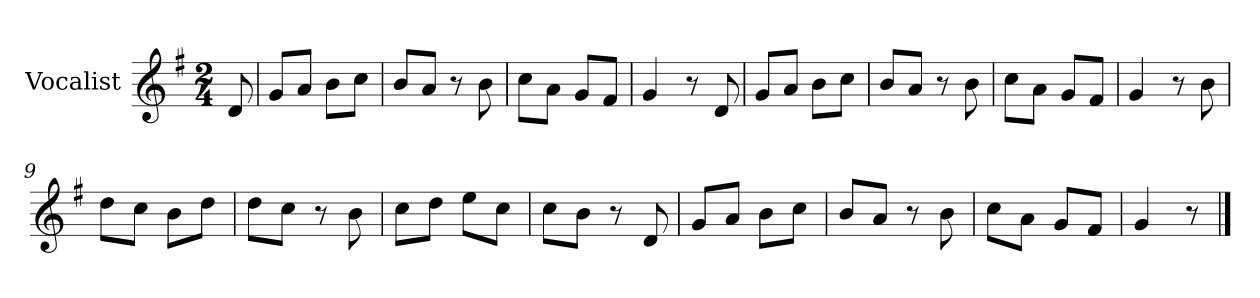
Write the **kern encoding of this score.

**kern
*part1
*staff1
*I"Vocalist
*k[f#]
*G:
*M2/4
=
8d
=1
8gL
8aJ
8bL
8ccJ
=2
8bL
8aJ
8r
8b
=3
8ccL
8aJ
8gL
8f#J
=4
4g
8r
8d
=5
8gL
8aJ
8bL
8ccJ
=6
8bL
8aJ
8r
8b
=7
8ccL
8aJ
8gL
8f#J
=8
4g
8r
8b
=9
8ddL
8ccJ
8bL
8ddJ
=10
8ddL
8ccJ
8r
8b
=11
8ccL
8ddJ
8eeL
8ccJ
=12
8ccL
8bJ
8r
8d
=13
8gL
8aJ
8bL
8ccJ
=14
8bL
8aJ
8r
8b
=15
8ccL
8aJ
8gL
8f#J
=16
4g
8r
==
*-
